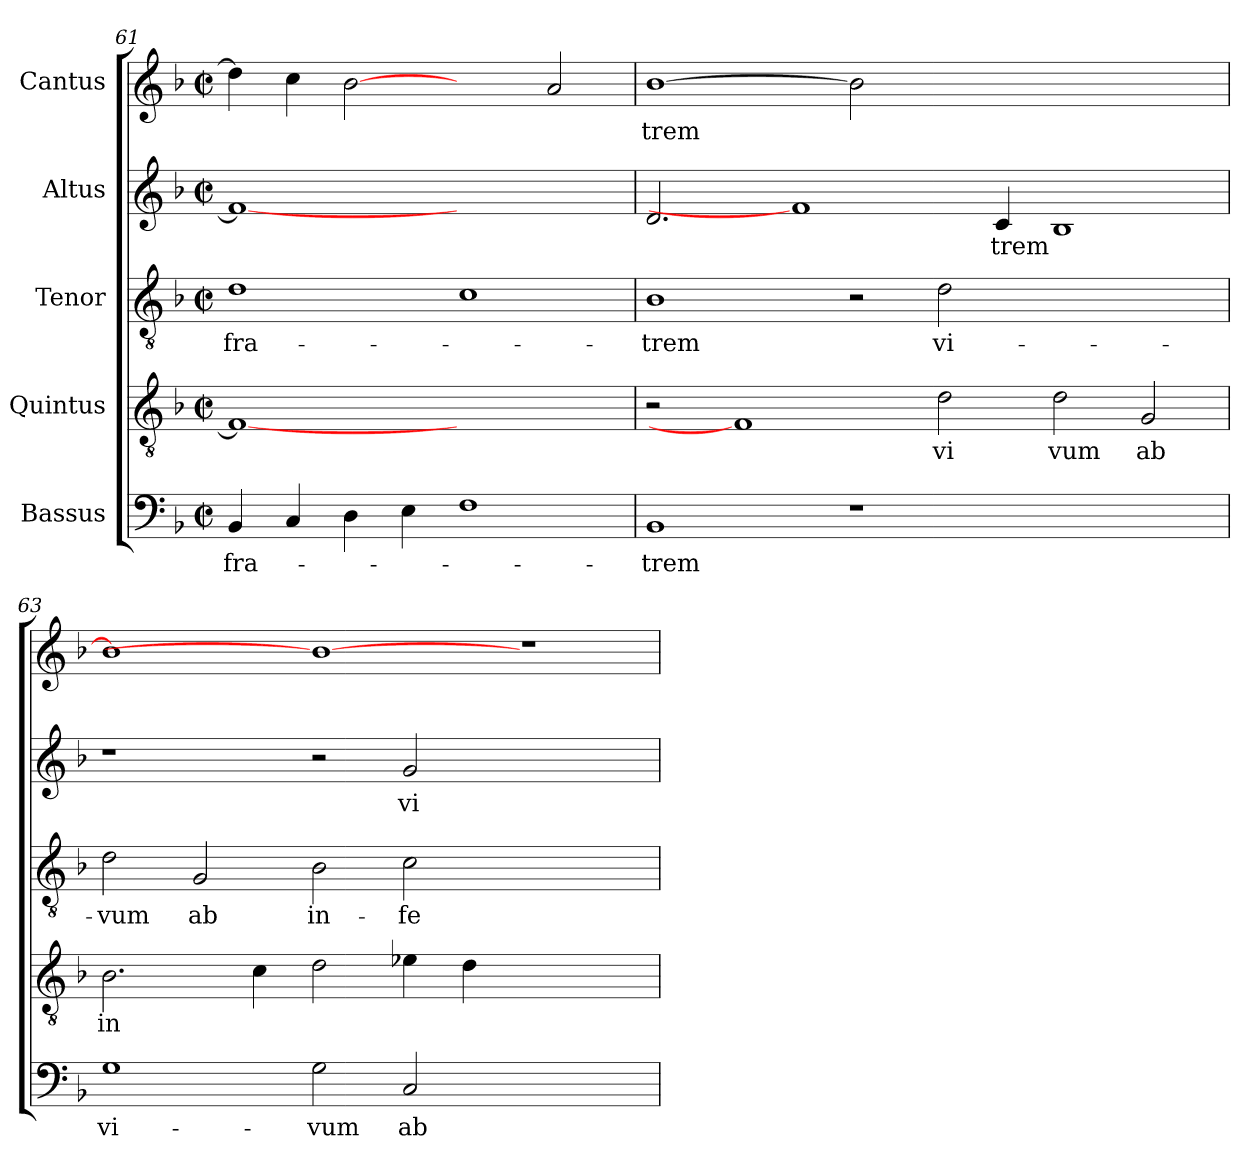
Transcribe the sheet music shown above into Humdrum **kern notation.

**kern	**text	**kern	**text	**kern	**text	**kern	**text	**kern	**text
*part5	*part5	*part4	*part4	*part3	*part3	*part2	*part2	*part1	*part1
*staff5	*staff5	*staff4	*staff4	*staff3	*staff3	*staff2	*staff2	*staff1	*staff1
*I"Bassus	*	*I"Quintus	*	*I"Tenor	*	*I"Altus	*	*I"Cantus	*
*clefF4	*	*clefGv2	*	*clefGv2	*	*clefG2	*	*clefG2	*
*k[b-]	*	*k[b-]	*	*k[b-]	*	*k[b-]	*	*k[b-]	*
*F:	*	*F:	*	*F:	*	*F:	*	*F:	*
*M2/2	*	*M2/2	*	*M2/2	*	*M2/2	*	*M2/2	*
*met(c|)	*	*met(c|)	*	*met(c|)	*	*met(c|)	*	*met(c|)	*
=61	=61	=61	=61	=61	=61	=61	=61	=61	=61
!	!LO:LY:b	!	!	!	!LO:LY:b:cj	!	!	!	!
4BB-/	fra-	1F_	.	1d	fra-	1f_	.	4dd\]	.
4C/	.	.	.	.	.	.	.	4cc\	.
4D\	.	.	.	.	.	.	.	[2b-	.
4E\	.	.	.	.	.	.	.	.	.
1F	.	1ryy	.	1c	.	1ryy	.	2ryy	.
.	.	.	.	.	.	.	.	2a/	.
=62	=62	=62	=62	=62	=62	=62	=62	=62	=62
!	!LO:LY:b:cj	!	!	!	!LO:LY:b:cj	!	!	!	!LO:LY:b
1BB-	-trem	2r	.	1B-	-trem	2.d/	.	[>1b-	trem
.	.	1F]	.	.	.	.	.	.	.
.	.	.	.	.	.	1f]	.	.	.
1r	.	.	.	2r	.	.	.	2b-]	.
!	!	!	!LO:LY:b:cj	!	!LO:LY:b:cj	!	!	!	!
.	.	2d\	vi	2d\	vi-	.	.	1.ryy	.
!	!	!	!	!	!	!	!LO:LY:b	!	!
.	.	.	.	.	.	4c/	-trem	.	.
!	!	!	!LO:LY:b:cj	!	!	!	!	!	!
1ryy	.	2d\	vum	1ryy	.	1B-	.	.	.
!	!	!	!LO:LY:b:cj	!	!	!	!	!	!
.	.	2G/	ab	.	.	.	.	.	.
=63	=63	=63	=63	=63	=63	=63	=63	=63	=63
!	!LO:LY:b:cj	!	!LO:LY:b:cj	!	!LO:LY:b:cj	!	!	!	!
1G	vi-	2.B-\	in	2d\	-vum	1r	.	1b-]	.
!	!	!	!	!	!LO:LY:b:cj	!	!	!	!
.	.	.	.	2G/	ab	.	.	.	.
.	.	4c\	.	.	.	.	.	.	.
!	!LO:LY:b:cj	!	!	!	!LO:LY:b:cj	!	!	!	!
2G\	-vum	2d\	.	2B-\	in-	2r	.	1b-_	.
!	!LO:LY:b:cj	!	!	!	!LO:LY:b:cj	!	!LO:LY:b:cj	!	!
2C/	ab	4e-\	.	2c\	-fe-	2g/	vi-	.	.
.	.	4d\	.	.	.	.	.	.	.
1ryy	.	1ryy	.	1ryy	.	1ryy	.	1r	.
=	=	=	=	=	=	=	=	=	=
*-	*-	*-	*-	*-	*-	*-	*-	*-	*-
